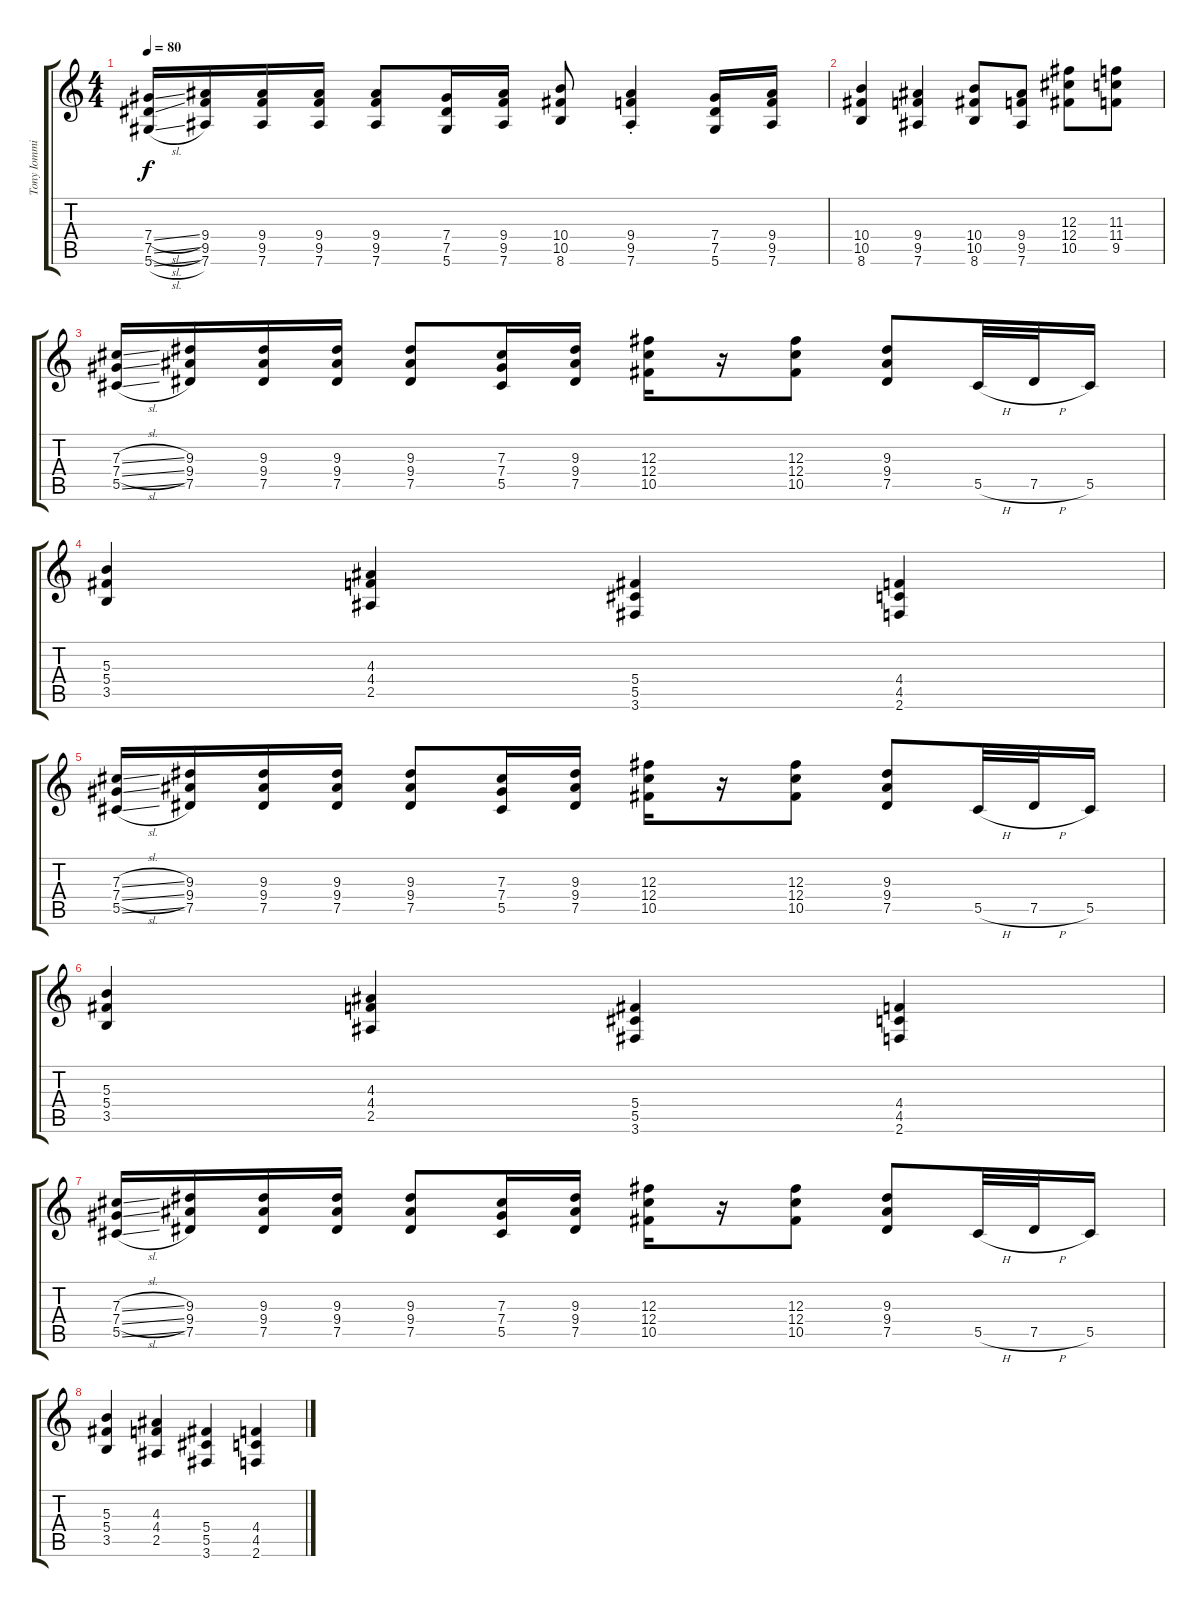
\track ("Tony Iommi (Lead)" "Tony Iommi") {instrument distortionguitar}
\staff {score tabs}
\tuning (Eb4 Bb3 Gb3 Db3 Ab2 Eb2) {hide}
\ts (4 4)
\tempo 80
\clef g2
\ks c
(7.4{sl} 7.5{sl} 5.6{sl}).16{dy f} (9.4 9.5 7.6).16 (9.4 9.5 7.6).16 (9.4 9.5 7.6).16 (9.4 9.5 7.6).8 (7.4 7.5 5.6).16 (9.4 9.5 7.6).16 (10.4 10.5 8.6).8 (9.4{st} 9.5{st} 7.6{st}).4 (7.4 7.5 5.6).16 (9.4 9.5 7.6).16 |
(10.4 10.5 8.6).4 (9.4 9.5 7.6).4 (10.4 10.5 8.6).8 (9.4 9.5 7.6).8 (12.3 12.4 10.5).8 (11.3 11.4 9.5).8 |
(7.3{sl} 7.4{sl} 5.5{sl}).16 (9.3 9.4 7.5).16 (9.3 9.4 7.5).16 (9.3 9.4 7.5).16 (9.3 9.4 7.5).8 (7.3 7.4 5.5).16 (9.3 9.4 7.5).16 (12.3 12.4 10.5).16 r.16 (12.3 12.4 10.5).8 (9.3 9.4 7.5).8 5.5{h}.32 7.5{h}.32 5.5.16 |
(5.3 5.4 3.5).4 (4.3 4.4 2.5).4 (5.4 5.5 3.6).4 (4.4 4.5 2.6).4 |
(7.3{sl} 7.4{sl} 5.5{sl}).16 (9.3 9.4 7.5).16 (9.3 9.4 7.5).16 (9.3 9.4 7.5).16 (9.3 9.4 7.5).8 (7.3 7.4 5.5).16 (9.3 9.4 7.5).16 (12.3 12.4 10.5).16 r.16 (12.3 12.4 10.5).8 (9.3 9.4 7.5).8 5.5{h}.32 7.5{h}.32 5.5.16 |
(5.3 5.4 3.5).4 (4.3 4.4 2.5).4 (5.4 5.5 3.6).4 (4.4 4.5 2.6).4 |
(7.3{sl} 7.4{sl} 5.5{sl}).16 (9.3 9.4 7.5).16 (9.3 9.4 7.5).16 (9.3 9.4 7.5).16 (9.3 9.4 7.5).8 (7.3 7.4 5.5).16 (9.3 9.4 7.5).16 (12.3 12.4 10.5).16 r.16 (12.3 12.4 10.5).8 (9.3 9.4 7.5).8 5.5{h}.32 7.5{h}.32 5.5.16 |
(5.3 5.4 3.5).4 (4.3 4.4 2.5).4 (5.4 5.5 3.6).4 (4.4 4.5 2.6).4
